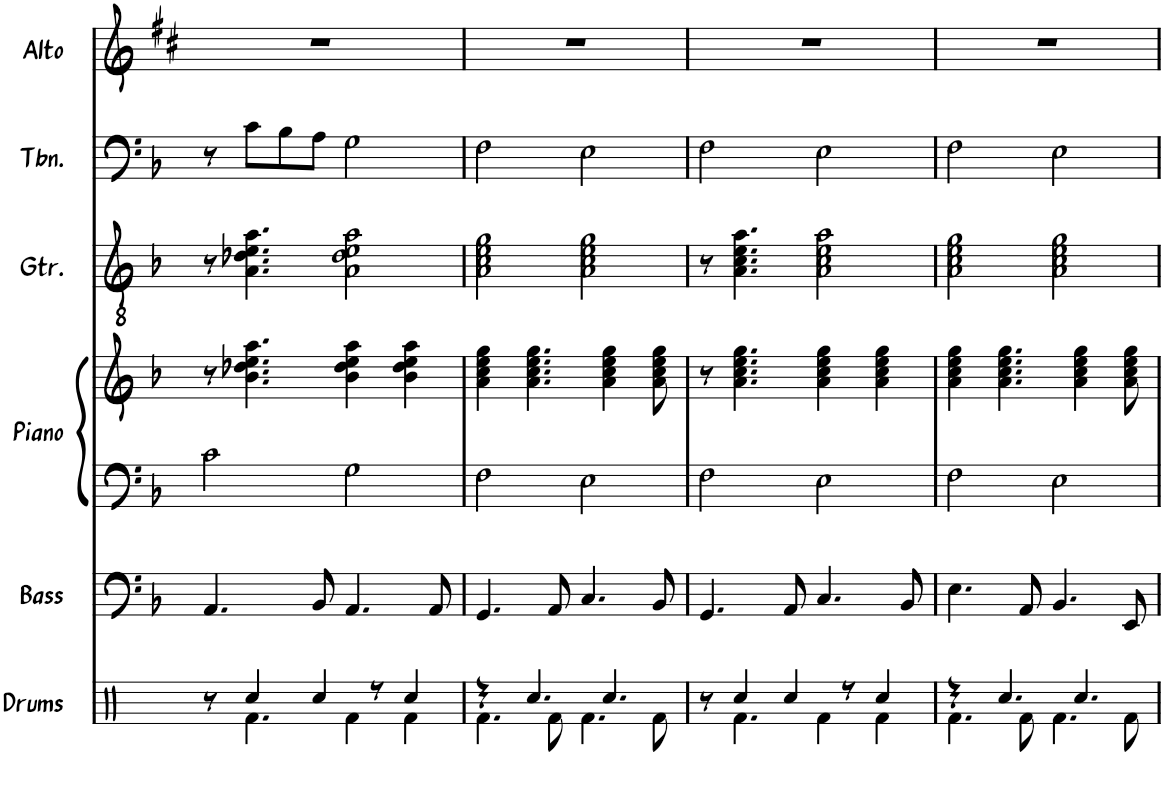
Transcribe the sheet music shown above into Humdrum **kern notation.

**kern	**kern	**kern	**kern	**kern	**kern	**kern
*part6	*part5	*part4	*part4	*part3	*part2	*part1
*staff7	*staff6	*staff5	*staff4	*staff3	*staff2	*staff1
*I"Drums	*I"Bass	*I"Piano	*	*I"Guitar	*I"Trombone	*I"Alto Sax
*I'Drums	*I'Bass	*I'Piano	*	*I'Gtr.	*I'Tbn.	*I'Alto
!!LO:PB:g=z
*clefX	*clefF4	*clefF4	*clefG2	*clefGv2	*clefF4	*clefG2
*	*Trd7c12	*	*	*	*	*Trd5c9
*k[]	*k[b-]	*k[b-]	*k[b-]	*k[b-]	*k[b-]	*k[f#c#]
*M4/4	*M4/4	*M4/4	*M4/4	*M4/4	*M4/4	*M4/4
=24	=24	=24	=24	=24	=24	=24
*^	*	*	*	*	*	*
8r	8ryy	4.AA/	2c\	8r	8r	8r	1r
4Rcc/	4.Rf\	.	.	4.b-\ 4.dd-X\ 4.ee\ 4.aa\	4.A\ 4.d-X\ 4.e\ 4.a\	8c\L	.
.	.	.	.	.	.	8B-\	.
4Rcc/	.	8BB-/	.	.	.	8A\J	.
.	4Rf\	4.AA/	2G\	4b-\ 4dd-\ 4ee\ 4aa\	2A\ 2d-\ 2e\ 2a\	2G\	.
8r	.	.	.	.	.	.	.
4Rcc/	4Rf\	.	.	4b-\ 4dd-\ 4ee\ 4aa\	.	.	.
.	.	8AA/	.	.	.	.	.
=25	=25	=25	=25	=25	=25	=25	=25
4r	4.Rf\	4.GG/	2F\	4a\ 4cc\ 4ee\ 4gg\	2A\ 2c\ 2e\ 2g\	2F\	1r
4.Rcc/	.	.	.	4.a\ 4.cc\ 4.ee\ 4.gg\	.	.	.
.	8Rf\	8AA/	.	.	.	.	.
.	4.Rf\	4.C/	2E\	.	2A\ 2c\ 2e\ 2g\	2E\	.
4.Rcc/	.	.	.	4a\ 4cc\ 4ee\ 4gg\	.	.	.
.	8Rf\	8BB-/	.	8a\ 8cc\ 8ee\ 8gg\	.	.	.
=26	=26	=26	=26	=26	=26	=26	=26
8r	8ryy	4.GG/	2F\	8r	8r	2F\	1r
4Rcc/	4.Rf\	.	.	4.a\ 4.cc\ 4.ee\ 4.gg\	4.A\ 4.c\ 4.e\ 4.a\	.	.
4Rcc/	.	8AA/	.	.	.	.	.
.	4Rf\	4.C/	2E\	4a\ 4cc\ 4ee\ 4gg\	2A\ 2c\ 2e\ 2a\	2E\	.
8r	.	.	.	.	.	.	.
4Rcc/	4Rf\	.	.	4a\ 4cc\ 4ee\ 4gg\	.	.	.
.	.	8BB-/	.	.	.	.	.
=27	=27	=27	=27	=27	=27	=27	=27
4r	4.Rf\	4.E\	2F\	4a\ 4cc\ 4ee\ 4gg\	2A\ 2c\ 2e\ 2g\	2F\	1r
4.Rcc/	.	.	.	4.a\ 4.cc\ 4.ee\ 4.gg\	.	.	.
.	8Rf\	8AA/	.	.	.	.	.
.	4.Rf\	4.BB-/	2E\	.	2A\ 2c\ 2e\ 2g\	2E\	.
4.Rcc/	.	.	.	4a\ 4cc\ 4ee\ 4gg\	.	.	.
.	8Rf\	8EE/	.	8a\ 8cc\ 8ee\ 8gg\	.	.	.
*v	*v	*	*	*	*	*	*
=	=	=	=	=	=	=
*-	*-	*-	*-	*-	*-	*-
